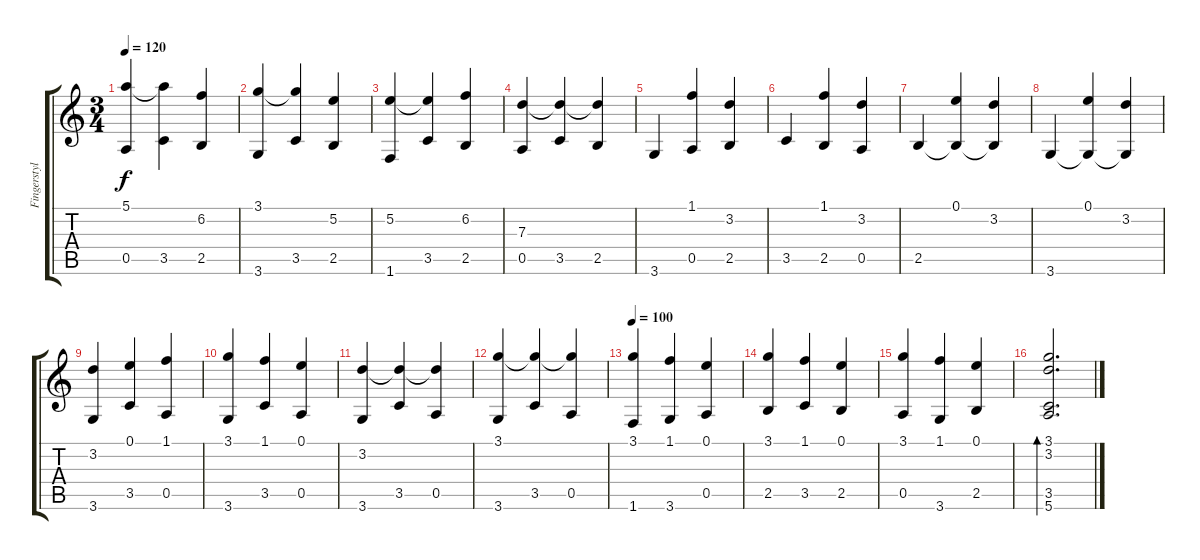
\track ("Fingerstyle guitar" "Fingerstyl") {instrument acousticguitarnylon}
\staff {score tabs}
\tuning (E4 B3 G3 D3 A2 E2) {hide}
\ts (3 4)
\tempo 120
\clef g2
\ks c
(5.1 0.5).4{dy f} (5.1{t} 3.5).4 (6.2 2.5).4 |
(3.1 3.6).4 (3.1{t} 3.5).4 (5.2 2.5).4 |
(5.2 1.6).4 (5.2{t} 3.5).4 (6.2 2.5).4 |
(7.3 0.5).4 (7.3{t} 3.5).4 (7.3{t} 2.5).4 |
3.6.4 (1.1 0.5).4 (3.2 2.5).4 |
3.5.4 (1.1 2.5).4 (3.2 0.5).4 |
2.5.4 (0.1 2.5{t}).4 (3.2 2.5{t}).4 |
3.6.4 (0.1 3.6{t}).4 (3.2 3.6{t}).4 |
(3.2 3.6).4 (0.1 3.5).4 (1.1 0.5).4 |
(3.1 3.6).4 (1.1 3.5).4 (0.1 0.5).4 |
(3.2 3.6).4 (3.2{t} 3.5).4 (3.2{t} 0.5).4 |
(3.1 3.6).4 (3.1{t} 3.5).4 (3.1{t} 0.5).4 |
\tempo 100
(3.1 1.6).4 (1.1 3.6).4 (0.1 0.5).4 |
(3.1 2.5).4 (1.1 3.5).4 (0.1 2.5).4 |
(3.1 0.5).4 (1.1 3.6).4 (0.1 2.5).4 |
(3.1 3.2 3.5 5.6).2{d bd 480}
